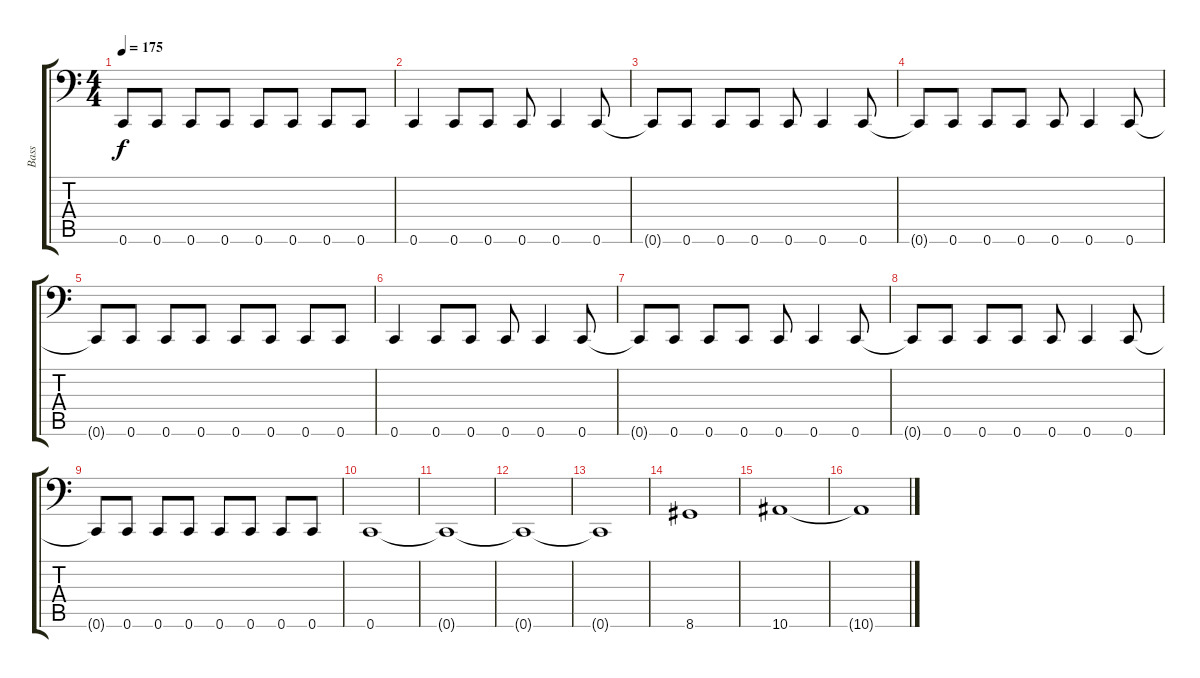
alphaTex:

\track ("Bass" "Bass") {instrument electricbasspick}
\staff {score tabs}
\tuning (D3 A2 F2 C2 G1 C1) {hide}
\ts (4 4)
\tempo 175
\clef f4
\ks c
0.6{t}.8{dy f} 0.6.8 0.6.8 0.6.8 0.6.8 0.6.8 0.6.8 0.6.8 |
0.6.4 0.6.8 0.6.8 0.6.8 0.6.4 0.6.8 |
0.6{t}.8 0.6.8 0.6.8 0.6.8 0.6.8 0.6.4 0.6.8 |
0.6{t}.8 0.6.8 0.6.8 0.6.8 0.6.8 0.6.4 0.6.8 |
0.6{t}.8 0.6.8 0.6.8 0.6.8 0.6.8 0.6.8 0.6.8 0.6.8 |
0.6.4 0.6.8 0.6.8 0.6.8 0.6.4 0.6.8 |
0.6{t}.8 0.6.8 0.6.8 0.6.8 0.6.8 0.6.4 0.6.8 |
0.6{t}.8 0.6.8 0.6.8 0.6.8 0.6.8 0.6.4 0.6.8 |
0.6{t}.8 0.6.8 0.6.8 0.6.8 0.6.8 0.6.8 0.6.8 0.6.8 |
0.6.1 |
0.6{t}.1 |
0.6{t}.1 |
0.6{t}.1 |
8.6.1 |
10.6.1 |
10.6{t}.1
